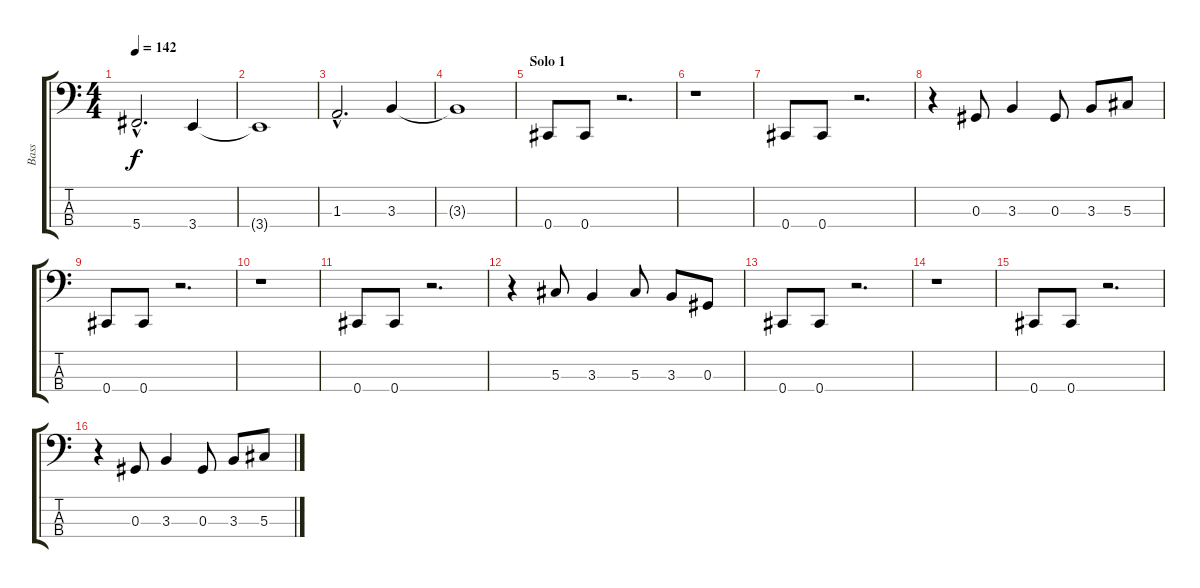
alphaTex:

\track ("Bass" "Bass") {instrument electricbassfinger}
\staff {score tabs}
\tuning (Gb2 Db2 Ab1 Db1) {hide}
\ts (4 4)
\tempo 142
\clef f4
\ks c
5.4{hac}.2{d dy f} 3.4.4 |
3.4{t}.1 |
1.3{hac}.2{d} 3.3.4 |
3.3{t}.1 |
\section ("" "Solo 1")
0.4.8 0.4.8 r.2{d} |
r.1 |
0.4.8 0.4.8 r.2{d} |
r.4 0.3.8 3.3.4 0.3.8 3.3.8 5.3.8 |
0.4.8 0.4.8 r.2{d} |
r.1 |
0.4.8 0.4.8 r.2{d} |
r.4 5.3.8 3.3.4 5.3.8 3.3.8 0.3.8 |
0.4.8 0.4.8 r.2{d} |
r.1 |
0.4.8 0.4.8 r.2{d} |
r.4 0.3.8 3.3.4 0.3.8 3.3.8 5.3.8
